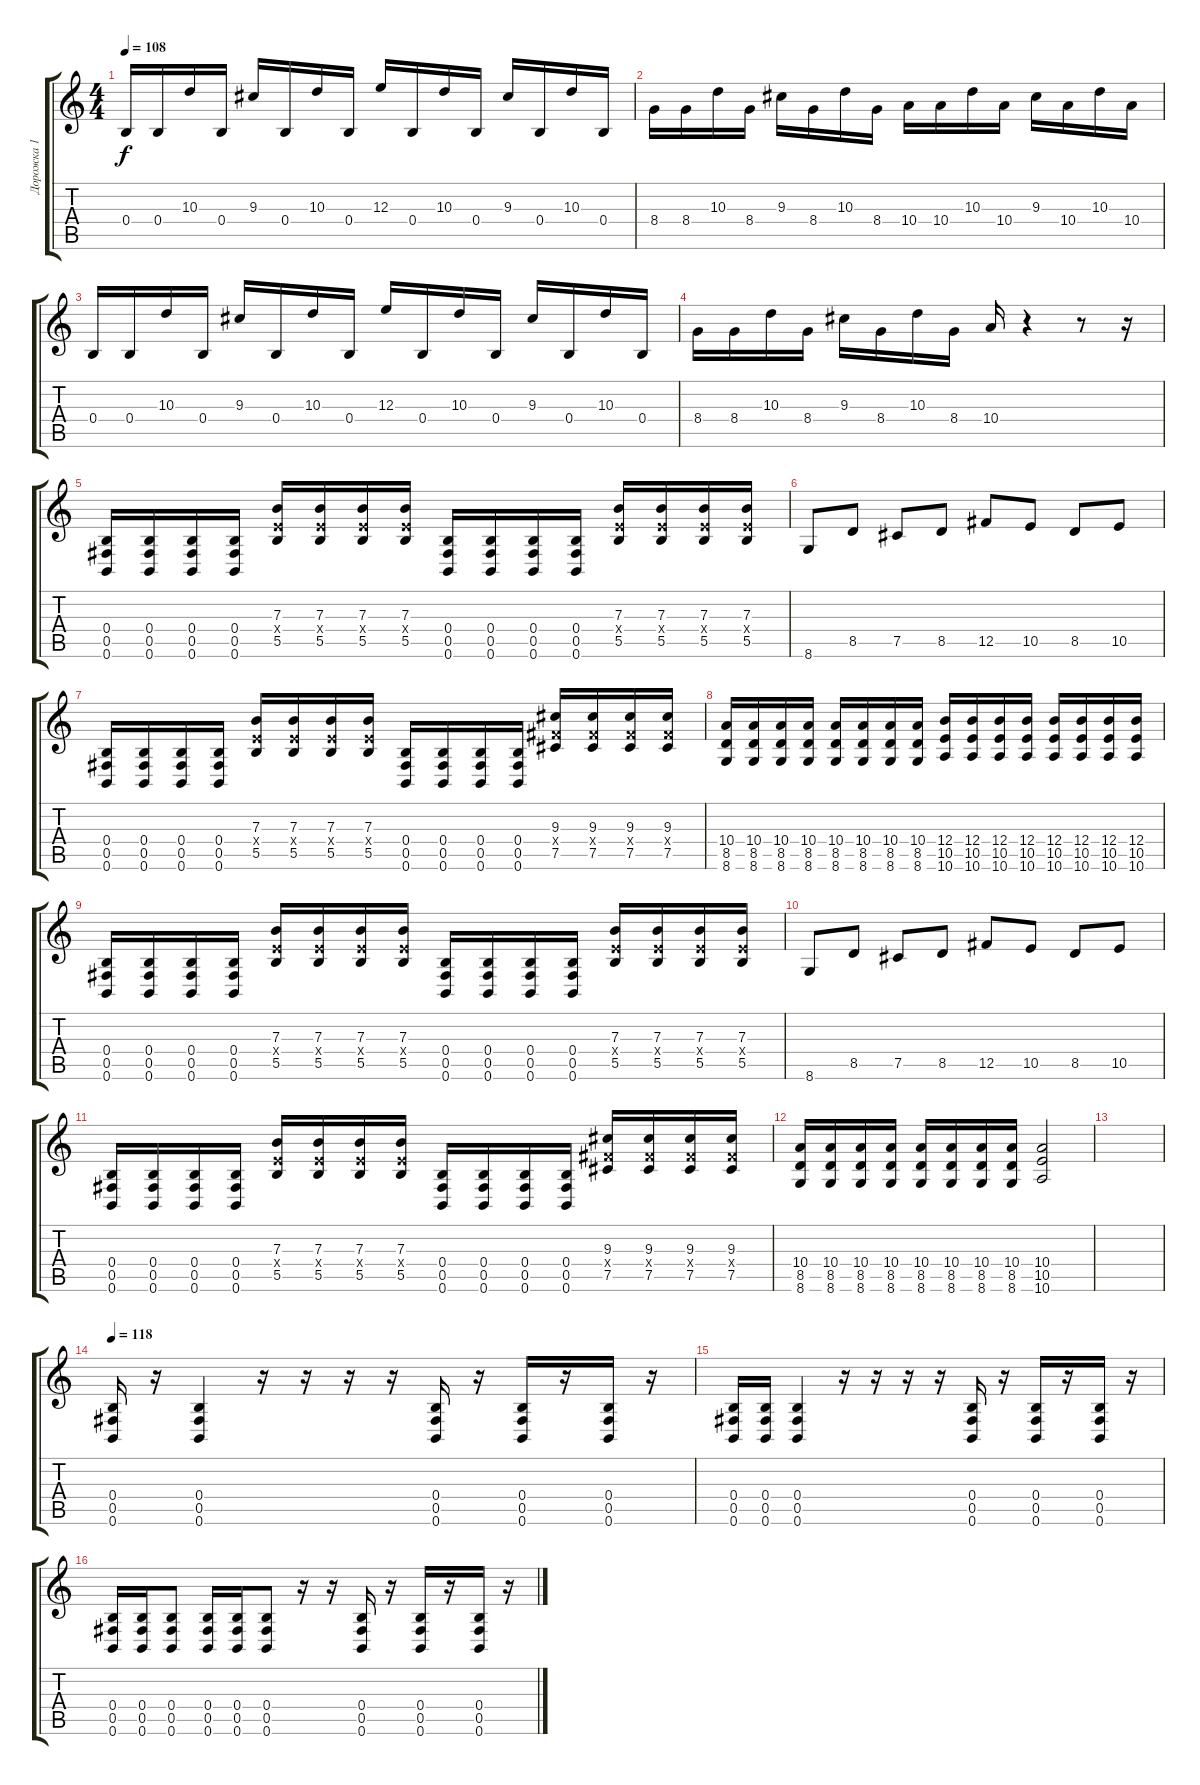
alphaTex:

\track ("Дорожка 1" "Дорожка 1") {instrument distortionguitar}
\staff {score tabs}
\tuning (Db4 Ab3 E3 B2 Gb2 B1) {hide}
\ts (4 4)
\tempo 108
\clef g2
\ks c
0.4.16{dy f} 0.4.16 10.3.16 0.4.16 9.3.16 0.4.16 10.3.16 0.4.16 12.3.16 0.4.16 10.3.16 0.4.16 9.3.16 0.4.16 10.3.16 0.4.16 |
8.4.16 8.4.16 10.3.16 8.4.16 9.3.16 8.4.16 10.3.16 8.4.16 10.4.16 10.4.16 10.3.16 10.4.16 9.3.16 10.4.16 10.3.16 10.4.16 |
0.4.16 0.4.16 10.3.16 0.4.16 9.3.16 0.4.16 10.3.16 0.4.16 12.3.16 0.4.16 10.3.16 0.4.16 9.3.16 0.4.16 10.3.16 0.4.16 |
8.4.16 8.4.16 10.3.16 8.4.16 9.3.16 8.4.16 10.3.16 8.4.16 10.4.16 r.4 r.8 r.16 |
(0.4 0.5 0.6).16 (0.4 0.5 0.6).16 (0.4 0.5 0.6).16 (0.4 0.5 0.6).16 (7.3 5.4{x} 5.5).16 (7.3 5.4{x} 5.5).16 (7.3 5.4{x} 5.5).16 (7.3 5.4{x} 5.5).16 (0.4 0.5 0.6).16 (0.4 0.5 0.6).16 (0.4 0.5 0.6).16 (0.4 0.5 0.6).16 (7.3 5.4{x} 5.5).16 (7.3 5.4{x} 5.5).16 (7.3 5.4{x} 5.5).16 (7.3 5.4{x} 5.5).16 |
8.6.8 8.5.8 7.5.8 8.5.8 12.5.8 10.5.8 8.5.8 10.5.8 |
(0.4 0.5 0.6).16 (0.4 0.5 0.6).16 (0.4 0.5 0.6).16 (0.4 0.5 0.6).16 (7.3 5.4{x} 5.5).16 (7.3 5.4{x} 5.5).16 (7.3 5.4{x} 5.5).16 (7.3 5.4{x} 5.5).16 (0.4 0.5 0.6).16 (0.4 0.5 0.6).16 (0.4 0.5 0.6).16 (0.4 0.5 0.6).16 (9.3 7.4{x} 7.5).16 (9.3 7.4{x} 7.5).16 (9.3 7.4{x} 7.5).16 (9.3 7.4{x} 7.5).16 |
(10.4 8.5 8.6).16 (10.4 8.5 8.6).16 (10.4 8.5 8.6).16 (10.4 8.5 8.6).16 (10.4 8.5 8.6).16 (10.4 8.5 8.6).16 (10.4 8.5 8.6).16 (10.4 8.5 8.6).16 (12.4 10.5 10.6).16 (12.4 10.5 10.6).16 (12.4 10.5 10.6).16 (12.4 10.5 10.6).16 (12.4 10.5 10.6).16 (12.4 10.5 10.6).16 (12.4 10.5 10.6).16 (12.4 10.5 10.6).16 |
(0.4 0.5 0.6).16 (0.4 0.5 0.6).16 (0.4 0.5 0.6).16 (0.4 0.5 0.6).16 (7.3 5.4{x} 5.5).16 (7.3 5.4{x} 5.5).16 (7.3 5.4{x} 5.5).16 (7.3 5.4{x} 5.5).16 (0.4 0.5 0.6).16 (0.4 0.5 0.6).16 (0.4 0.5 0.6).16 (0.4 0.5 0.6).16 (7.3 5.4{x} 5.5).16 (7.3 5.4{x} 5.5).16 (7.3 5.4{x} 5.5).16 (7.3 5.4{x} 5.5).16 |
8.6.8 8.5.8 7.5.8 8.5.8 12.5.8 10.5.8 8.5.8 10.5.8 |
(0.4 0.5 0.6).16 (0.4 0.5 0.6).16 (0.4 0.5 0.6).16 (0.4 0.5 0.6).16 (7.3 5.4{x} 5.5).16 (7.3 5.4{x} 5.5).16 (7.3 5.4{x} 5.5).16 (7.3 5.4{x} 5.5).16 (0.4 0.5 0.6).16 (0.4 0.5 0.6).16 (0.4 0.5 0.6).16 (0.4 0.5 0.6).16 (9.3 7.4{x} 7.5).16 (9.3 7.4{x} 7.5).16 (9.3 7.4{x} 7.5).16 (9.3 7.4{x} 7.5).16 |
(10.4 8.5 8.6).16 (10.4 8.5 8.6).16 (10.4 8.5 8.6).16 (10.4 8.5 8.6).16 (10.4 8.5 8.6).16 (10.4 8.5 8.6).16 (10.4 8.5 8.6).16 (10.4 8.5 8.6).16 (10.4 10.5 10.6).2 |
|
\tempo 118
(0.4 0.5 0.6).16 r.16 (0.4 0.5 0.6).4 r.16 r.16 r.16 r.16 (0.4 0.5 0.6).16 r.16 (0.4 0.5 0.6).16 r.16 (0.4 0.5 0.6).16 r.16 |
(0.4 0.5 0.6).16 (0.4 0.5 0.6).16 (0.4 0.5 0.6).4 r.16 r.16 r.16 r.16 (0.4 0.5 0.6).16 r.16 (0.4 0.5 0.6).16 r.16 (0.4 0.5 0.6).16 r.16 |
(0.4 0.5 0.6).16 (0.4 0.5 0.6).16 (0.4 0.5 0.6).8 (0.4 0.5 0.6).16 (0.4 0.5 0.6).16 (0.4 0.5 0.6).8 r.16 r.16 (0.4 0.5 0.6).16 r.16 (0.4 0.5 0.6).16 r.16 (0.4 0.5 0.6).16 r.16
